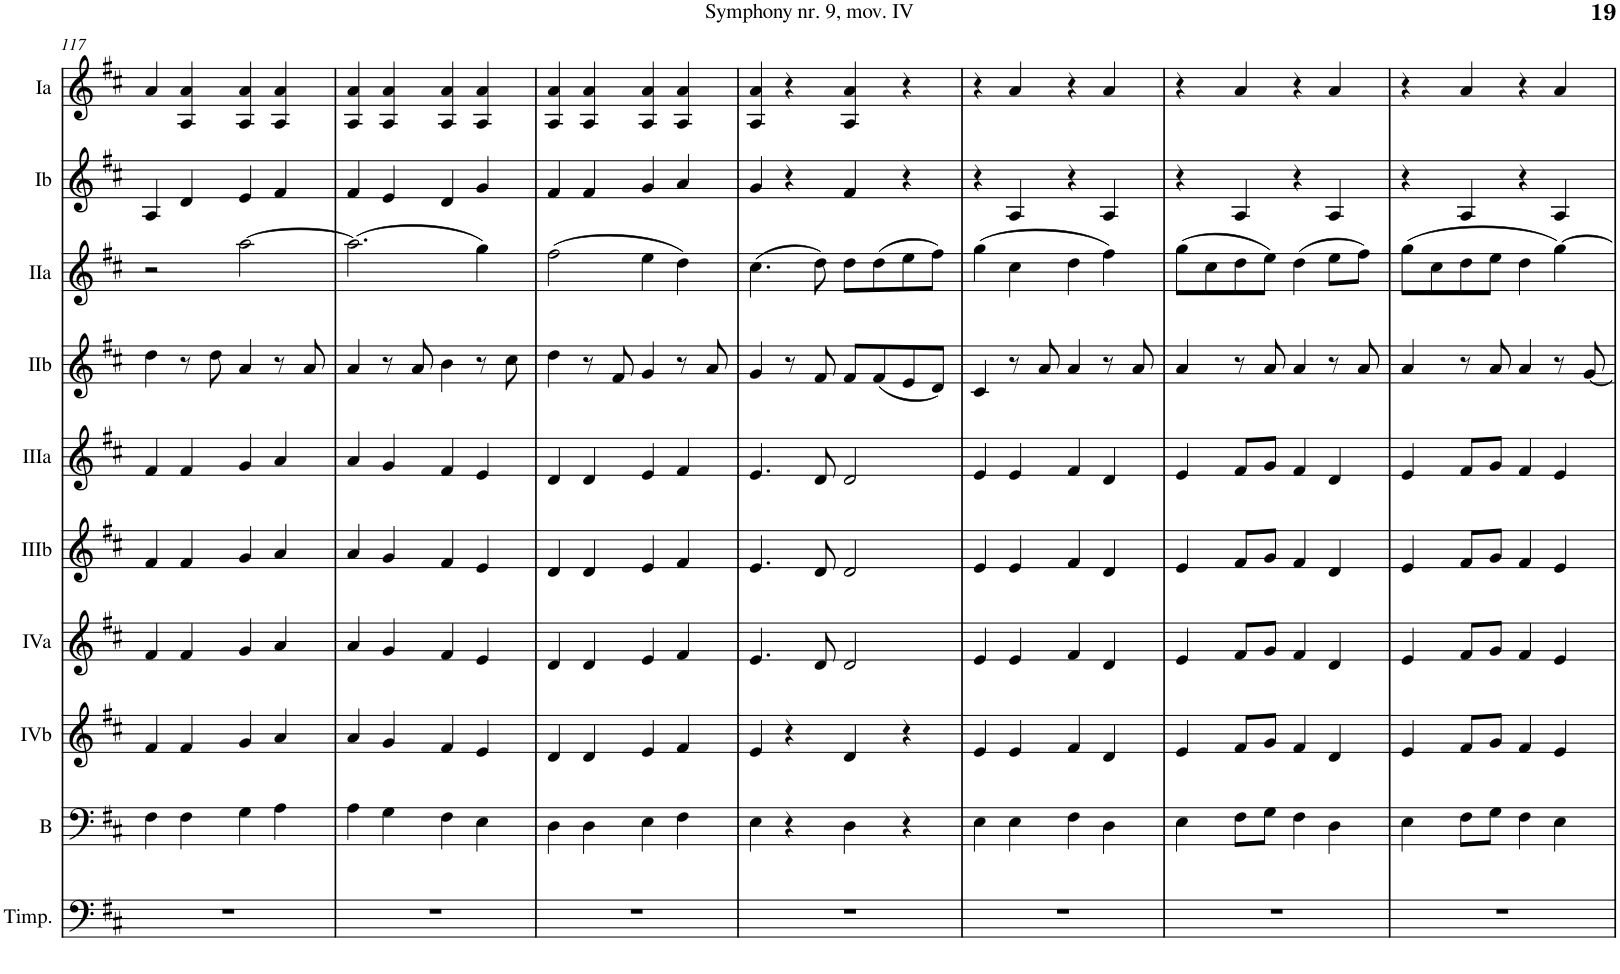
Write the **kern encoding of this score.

**kern	**kern	**kern	**kern	**kern	**kern	**kern	**kern	**kern	**kern
*part10	*part9	*part8	*part7	*part6	*part5	*part4	*part3	*part2	*part1
*staff10	*staff9	*staff8	*staff7	*staff6	*staff5	*staff4	*staff3	*staff2	*staff1
*I"Timpani	*I"Bass	*I"Acc. 4b	*I"Acc. 4a	*I"Acc. 3b	*I"Acc. 3a	*I"Acc. 2b	*I"Acc. 2a	*I"Acc. 1b	*I"Acc. 1a
*I'Timp.	*I'B	*	*	*	*	*	*	*	*
!!LO:PB:g=z
*clefF4	*clefF4	*clefG2	*clefG2	*clefG2	*clefG2	*clefG2	*clefG2	*clefG2	*clefG2
*	*Trd7c12	*Trd7c12	*Trd7c12	*Trd7c12	*Trd7c12	*	*	*	*
*k[f#c#]	*k[f#c#]	*k[f#c#]	*k[f#c#]	*k[f#c#]	*k[f#c#]	*k[f#c#]	*k[f#c#]	*k[f#c#]	*k[f#c#]
*M4/4	*M4/4	*M4/4	*M4/4	*M4/4	*M4/4	*M4/4	*M4/4	*M4/4	*M4/4
*met(c)	*met(c)	*met(c)	*met(c)	*met(c)	*met(c)	*met(c)	*met(c)	*met(c)	*met(c)
=117	=117	=117	=117	=117	=117	=117	=117	=117	=117
1r	4F#\	4f#/	4f#/	4f#/	4f#/	4dd\	2r	4A/	4a/
.	4F#\	4f#/	4f#/	4f#/	4f#/	8r	.	4d/	4A/ 4a/
.	.	.	.	.	.	8dd\	.	.	.
.	4G\	4g/	4g/	4g/	4g/	4a/	[2aa\	4e/	4A/ 4a/
.	4A\	4a/	4a/	4a/	4a/	8r	.	4f#/	4A/ 4a/
.	.	.	.	.	.	8a/	.	.	.
=118	=118	=118	=118	=118	=118	=118	=118	=118	=118
1r	4A\	4a/	4a/	4a/	4a/	4a/	(2.aa\]	4f#/	4A/ 4a/
.	4G\	4g/	4g/	4g/	4g/	8r	.	4e/	4A/ 4a/
.	.	.	.	.	.	8a/	.	.	.
.	4F#\	4f#/	4f#/	4f#/	4f#/	4b\	.	4d/	4A/ 4a/
.	4E\	4e/	4e/	4e/	4e/	8r	4gg\)	4g/	4A/ 4a/
.	.	.	.	.	.	8cc#\	.	.	.
=119	=119	=119	=119	=119	=119	=119	=119	=119	=119
1r	4D\	4d/	4d/	4d/	4d/	4dd\	(2ff#\	4f#/	4A/ 4a/
.	4D\	4d/	4d/	4d/	4d/	8r	.	4f#/	4A/ 4a/
.	.	.	.	.	.	8f#/	.	.	.
.	4E\	4e/	4e/	4e/	4e/	4g/	4ee\	4g/	4A/ 4a/
.	4F#\	4f#/	4f#/	4f#/	4f#/	8r	4dd\)	4a/	4A/ 4a/
.	.	.	.	.	.	8a/	.	.	.
=120	=120	=120	=120	=120	=120	=120	=120	=120	=120
1r	4E\	4e/	4.e/	4.e/	4.e/	4g/	(4.cc#\	4g/	4A/ 4a/
.	4r	4r	.	.	.	8r	.	4r	4r
.	.	.	8d/	8d/	8d/	8f#/	8dd\)	.	.
.	4D\	4d/	2d/	2d/	2d/	8f#/L	8dd\L	4f#/	4A/ 4a/
.	.	.	.	.	.	(8f#/	(8dd\	.	.
.	4r	4r	.	.	.	8e/	8ee\	4r	4r
.	.	.	.	.	.	8d/J)	8ff#\J)	.	.
=121	=121	=121	=121	=121	=121	=121	=121	=121	=121
1r	4E\	4e/	4e/	4e/	4e/	4c#/	(4gg\	4r	4r
.	4E\	4e/	4e/	4e/	4e/	8r	4cc#\	4A/	4a/
.	.	.	.	.	.	8a/	.	.	.
.	4F#\	4f#/	4f#/	4f#/	4f#/	4a/	4dd\	4r	4r
.	4D\	4d/	4d/	4d/	4d/	8r	4ff#\)	4A/	4a/
.	.	.	.	.	.	8a/	.	.	.
=122	=122	=122	=122	=122	=122	=122	=122	=122	=122
1r	4E\	4e/	4e/	4e/	4e/	4a/	(8gg\L	4r	4r
.	.	.	.	.	.	.	8cc#\	.	.
.	8F#\L	8f#/L	8f#/L	8f#/L	8f#/L	8r	8dd\	4A/	4a/
.	8G\J	8g/J	8g/J	8g/J	8g/J	8a/	8ee\J)	.	.
.	4F#\	4f#/	4f#/	4f#/	4f#/	4a/	(4dd\	4r	4r
.	4D\	4d/	4d/	4d/	4d/	8r	8ee\L	4A/	4a/
.	.	.	.	.	.	8a/	8ff#\J)	.	.
=123	=123	=123	=123	=123	=123	=123	=123	=123	=123
1r	4E\	4e/	4e/	4e/	4e/	4a/	(8gg\L	4r	4r
.	.	.	.	.	.	.	8cc#\	.	.
.	8F#\L	8f#/L	8f#/L	8f#/L	8f#/L	8r	8dd\	4A/	4a/
.	8G\J	8g/J	8g/J	8g/J	8g/J	8a/	8ee\J	.	.
.	4F#\	4f#/	4f#/	4f#/	4f#/	4a/	4dd\	4r	4r
.	4E\	4e/	4e/	4e/	4e/	8r	[4gg\)	4A/	4a/
.	.	.	.	.	.	[8g/	.	.	.
=	=	=	=	=	=	=	=	=	=
*-	*-	*-	*-	*-	*-	*-	*-	*-	*-
